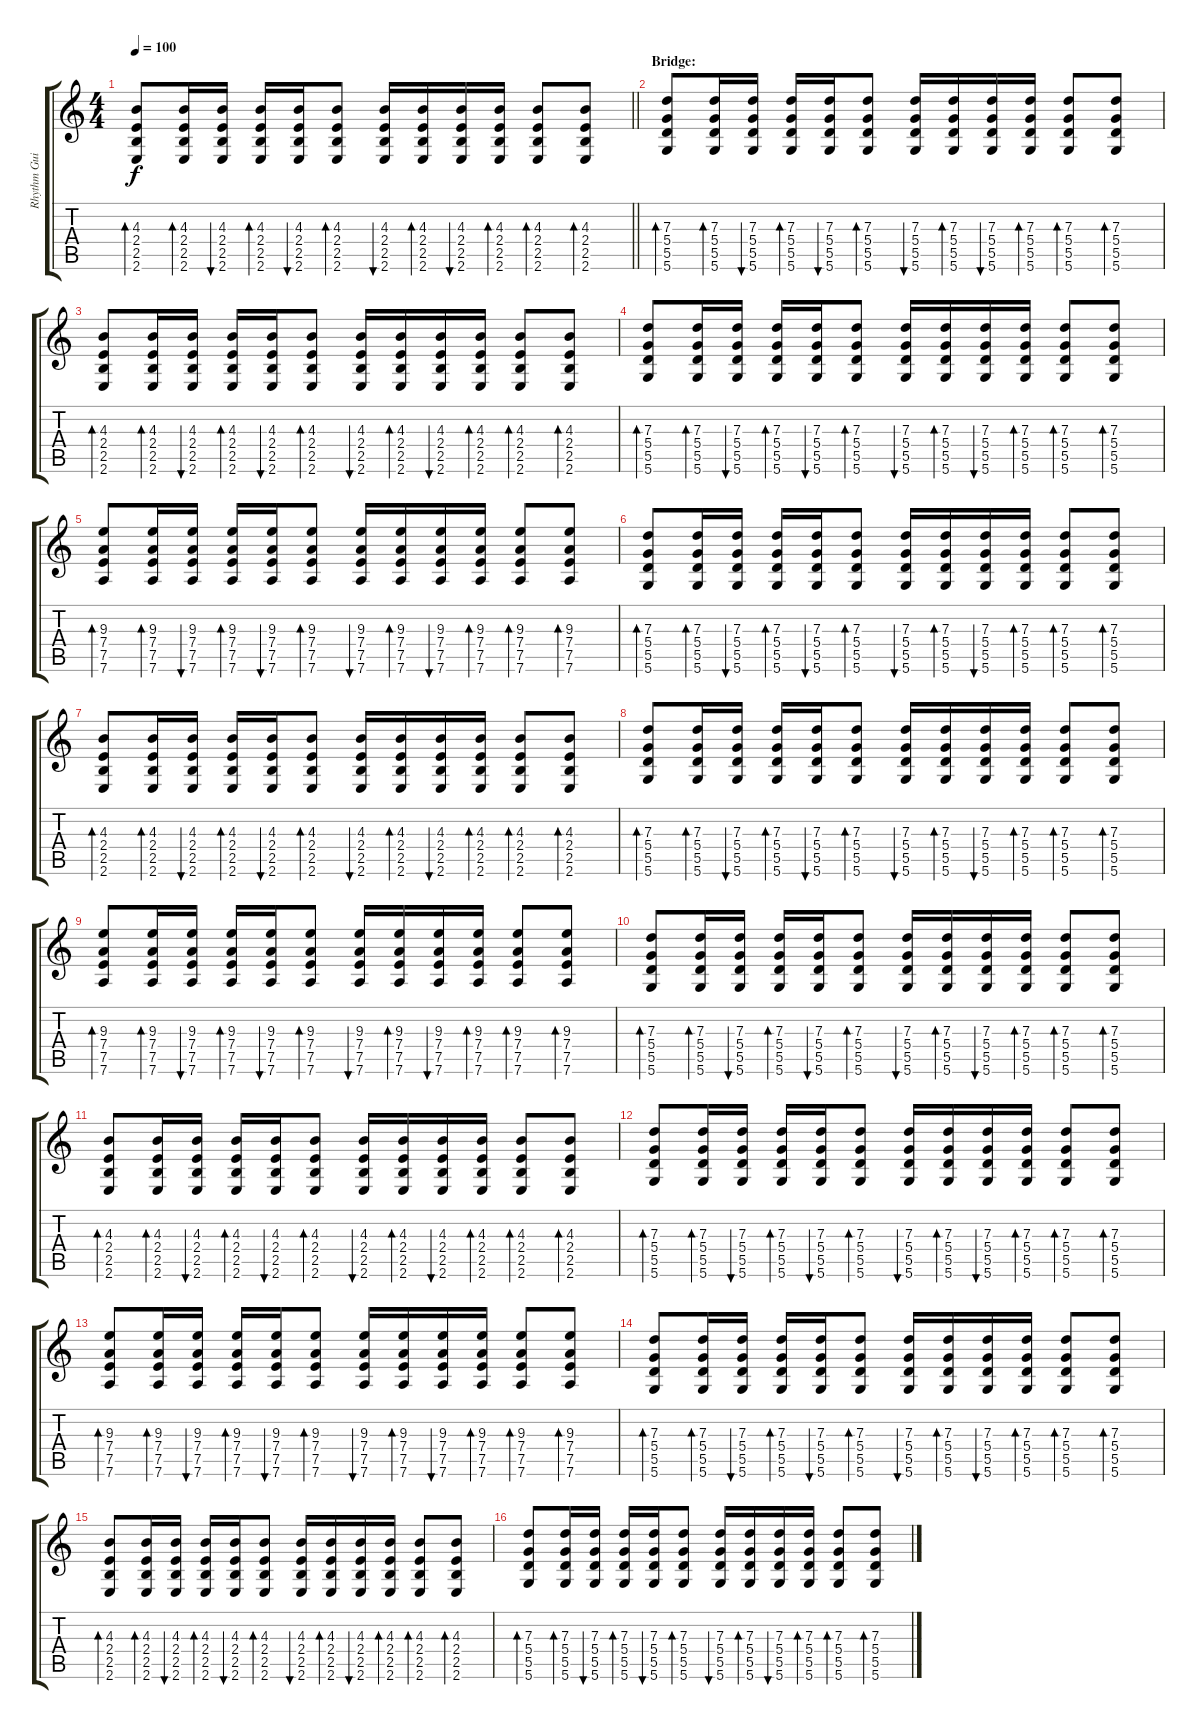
\track ("Rhythm Guitar 2" "Rhythm Gui") {instrument acousticguitarsteel}
\staff {score tabs}
\tuning (E4 B3 G3 D3 A2 D2) {hide}
\ts (4 4)
\tempo 100
\clef g2
\barLineRight lightlight
\ks c
(4.3 2.4 2.5 2.6).8{bd 60 dy f} (4.3 2.4 2.5 2.6).16{bd 60} (4.3 2.4 2.5 2.6).16{bu 60} (4.3 2.4 2.5 2.6).16{bd 60} (4.3 2.4 2.5 2.6).16{bu 60} (4.3 2.4 2.5 2.6).8{bd 60} (4.3 2.4 2.5 2.6).16{bu 60} (4.3 2.4 2.5 2.6).16{bd 60} (4.3 2.4 2.5 2.6).16{bu 60} (4.3 2.4 2.5 2.6).16{bd 60} (4.3 2.4 2.5 2.6).8{bd 60} (4.3 2.4 2.5 2.6).8{bd 60} |
\section ("" "Bridge:")
(7.3 5.4 5.5 5.6).8{bd 60} (7.3 5.4 5.5 5.6).16{bd 60} (7.3 5.4 5.5 5.6).16{bu 60} (7.3 5.4 5.5 5.6).16{bd 60} (7.3 5.4 5.5 5.6).16{bu 60} (7.3 5.4 5.5 5.6).8{bd 60} (7.3 5.4 5.5 5.6).16{bu 60} (7.3 5.4 5.5 5.6).16{bd 60} (7.3 5.4 5.5 5.6).16{bu 60} (7.3 5.4 5.5 5.6).16{bd 60} (7.3 5.4 5.5 5.6).8{bd 60} (7.3 5.4 5.5 5.6).8{bd 60} |
(4.3 2.4 2.5 2.6).8{bd 60} (4.3 2.4 2.5 2.6).16{bd 60} (4.3 2.4 2.5 2.6).16{bu 60} (4.3 2.4 2.5 2.6).16{bd 60} (4.3 2.4 2.5 2.6).16{bu 60} (4.3 2.4 2.5 2.6).8{bd 60} (4.3 2.4 2.5 2.6).16{bu 60} (4.3 2.4 2.5 2.6).16{bd 60} (4.3 2.4 2.5 2.6).16{bu 60} (4.3 2.4 2.5 2.6).16{bd 60} (4.3 2.4 2.5 2.6).8{bd 60} (4.3 2.4 2.5 2.6).8{bd 60} |
(7.3 5.4 5.5 5.6).8{bd 60} (7.3 5.4 5.5 5.6).16{bd 60} (7.3 5.4 5.5 5.6).16{bu 60} (7.3 5.4 5.5 5.6).16{bd 60} (7.3 5.4 5.5 5.6).16{bu 60} (7.3 5.4 5.5 5.6).8{bd 60} (7.3 5.4 5.5 5.6).16{bu 60} (7.3 5.4 5.5 5.6).16{bd 60} (7.3 5.4 5.5 5.6).16{bu 60} (7.3 5.4 5.5 5.6).16{bd 60} (7.3 5.4 5.5 5.6).8{bd 60} (7.3 5.4 5.5 5.6).8{bd 60} |
(9.3 7.4 7.5 7.6).8{bd 60} (9.3 7.4 7.5 7.6).16{bd 60} (9.3 7.4 7.5 7.6).16{bu 60} (9.3 7.4 7.5 7.6).16{bd 60} (9.3 7.4 7.5 7.6).16{bu 60} (9.3 7.4 7.5 7.6).8{bd 60} (9.3 7.4 7.5 7.6).16{bu 60} (9.3 7.4 7.5 7.6).16{bd 60} (9.3 7.4 7.5 7.6).16{bu 60} (9.3 7.4 7.5 7.6).16{bd 60} (9.3 7.4 7.5 7.6).8{bd 60} (9.3 7.4 7.5 7.6).8{bd 60} |
(7.3 5.4 5.5 5.6).8{bd 60} (7.3 5.4 5.5 5.6).16{bd 60} (7.3 5.4 5.5 5.6).16{bu 60} (7.3 5.4 5.5 5.6).16{bd 60} (7.3 5.4 5.5 5.6).16{bu 60} (7.3 5.4 5.5 5.6).8{bd 60} (7.3 5.4 5.5 5.6).16{bu 60} (7.3 5.4 5.5 5.6).16{bd 60} (7.3 5.4 5.5 5.6).16{bu 60} (7.3 5.4 5.5 5.6).16{bd 60} (7.3 5.4 5.5 5.6).8{bd 60} (7.3 5.4 5.5 5.6).8{bd 60} |
(4.3 2.4 2.5 2.6).8{bd 60} (4.3 2.4 2.5 2.6).16{bd 60} (4.3 2.4 2.5 2.6).16{bu 60} (4.3 2.4 2.5 2.6).16{bd 60} (4.3 2.4 2.5 2.6).16{bu 60} (4.3 2.4 2.5 2.6).8{bd 60} (4.3 2.4 2.5 2.6).16{bu 60} (4.3 2.4 2.5 2.6).16{bd 60} (4.3 2.4 2.5 2.6).16{bu 60} (4.3 2.4 2.5 2.6).16{bd 60} (4.3 2.4 2.5 2.6).8{bd 60} (4.3 2.4 2.5 2.6).8{bd 60} |
(7.3 5.4 5.5 5.6).8{bd 60} (7.3 5.4 5.5 5.6).16{bd 60} (7.3 5.4 5.5 5.6).16{bu 60} (7.3 5.4 5.5 5.6).16{bd 60} (7.3 5.4 5.5 5.6).16{bu 60} (7.3 5.4 5.5 5.6).8{bd 60} (7.3 5.4 5.5 5.6).16{bu 60} (7.3 5.4 5.5 5.6).16{bd 60} (7.3 5.4 5.5 5.6).16{bu 60} (7.3 5.4 5.5 5.6).16{bd 60} (7.3 5.4 5.5 5.6).8{bd 60} (7.3 5.4 5.5 5.6).8{bd 60} |
(9.3 7.4 7.5 7.6).8{bd 60} (9.3 7.4 7.5 7.6).16{bd 60} (9.3 7.4 7.5 7.6).16{bu 60} (9.3 7.4 7.5 7.6).16{bd 60} (9.3 7.4 7.5 7.6).16{bu 60} (9.3 7.4 7.5 7.6).8{bd 60} (9.3 7.4 7.5 7.6).16{bu 60} (9.3 7.4 7.5 7.6).16{bd 60} (9.3 7.4 7.5 7.6).16{bu 60} (9.3 7.4 7.5 7.6).16{bd 60} (9.3 7.4 7.5 7.6).8{bd 60} (9.3 7.4 7.5 7.6).8{bd 60} |
(7.3 5.4 5.5 5.6).8{bd 60 volume 16} (7.3 5.4 5.5 5.6).16{bd 60} (7.3 5.4 5.5 5.6).16{bu 60} (7.3 5.4 5.5 5.6).16{bd 60} (7.3 5.4 5.5 5.6).16{bu 60} (7.3 5.4 5.5 5.6).8{bd 60} (7.3 5.4 5.5 5.6).16{bu 60} (7.3 5.4 5.5 5.6).16{bd 60} (7.3 5.4 5.5 5.6).16{bu 60} (7.3 5.4 5.5 5.6).16{bd 60} (7.3 5.4 5.5 5.6).8{bd 60} (7.3 5.4 5.5 5.6).8{bd 60} |
(4.3 2.4 2.5 2.6).8{bd 60} (4.3 2.4 2.5 2.6).16{bd 60} (4.3 2.4 2.5 2.6).16{bu 60} (4.3 2.4 2.5 2.6).16{bd 60} (4.3 2.4 2.5 2.6).16{bu 60} (4.3 2.4 2.5 2.6).8{bd 60} (4.3 2.4 2.5 2.6).16{bu 60} (4.3 2.4 2.5 2.6).16{bd 60} (4.3 2.4 2.5 2.6).16{bu 60} (4.3 2.4 2.5 2.6).16{bd 60} (4.3 2.4 2.5 2.6).8{bd 60} (4.3 2.4 2.5 2.6).8{bd 60} |
(7.3 5.4 5.5 5.6).8{bd 60} (7.3 5.4 5.5 5.6).16{bd 60} (7.3 5.4 5.5 5.6).16{bu 60} (7.3 5.4 5.5 5.6).16{bd 60} (7.3 5.4 5.5 5.6).16{bu 60} (7.3 5.4 5.5 5.6).8{bd 60} (7.3 5.4 5.5 5.6).16{bu 60} (7.3 5.4 5.5 5.6).16{bd 60} (7.3 5.4 5.5 5.6).16{bu 60} (7.3 5.4 5.5 5.6).16{bd 60} (7.3 5.4 5.5 5.6).8{bd 60} (7.3 5.4 5.5 5.6).8{bd 60} |
(9.3 7.4 7.5 7.6).8{bd 60} (9.3 7.4 7.5 7.6).16{bd 60} (9.3 7.4 7.5 7.6).16{bu 60} (9.3 7.4 7.5 7.6).16{bd 60} (9.3 7.4 7.5 7.6).16{bu 60} (9.3 7.4 7.5 7.6).8{bd 60} (9.3 7.4 7.5 7.6).16{bu 60} (9.3 7.4 7.5 7.6).16{bd 60} (9.3 7.4 7.5 7.6).16{bu 60} (9.3 7.4 7.5 7.6).16{bd 60} (9.3 7.4 7.5 7.6).8{bd 60} (9.3 7.4 7.5 7.6).8{bd 60} |
(7.3 5.4 5.5 5.6).8{bd 60} (7.3 5.4 5.5 5.6).16{bd 60} (7.3 5.4 5.5 5.6).16{bu 60} (7.3 5.4 5.5 5.6).16{bd 60} (7.3 5.4 5.5 5.6).16{bu 60} (7.3 5.4 5.5 5.6).8{bd 60} (7.3 5.4 5.5 5.6).16{bu 60} (7.3 5.4 5.5 5.6).16{bd 60} (7.3 5.4 5.5 5.6).16{bu 60} (7.3 5.4 5.5 5.6).16{bd 60} (7.3 5.4 5.5 5.6).8{bd 60} (7.3 5.4 5.5 5.6).8{bd 60} |
(4.3 2.4 2.5 2.6).8{bd 60} (4.3 2.4 2.5 2.6).16{bd 60} (4.3 2.4 2.5 2.6).16{bu 60} (4.3 2.4 2.5 2.6).16{bd 60} (4.3 2.4 2.5 2.6).16{bu 60} (4.3 2.4 2.5 2.6).8{bd 60} (4.3 2.4 2.5 2.6).16{bu 60} (4.3 2.4 2.5 2.6).16{bd 60} (4.3 2.4 2.5 2.6).16{bu 60} (4.3 2.4 2.5 2.6).16{bd 60} (4.3 2.4 2.5 2.6).8{bd 60} (4.3 2.4 2.5 2.6).8{bd 60} |
(7.3 5.4 5.5 5.6).8{bd 60} (7.3 5.4 5.5 5.6).16{bd 60} (7.3 5.4 5.5 5.6).16{bu 60} (7.3 5.4 5.5 5.6).16{bd 60} (7.3 5.4 5.5 5.6).16{bu 60} (7.3 5.4 5.5 5.6).8{bd 60} (7.3 5.4 5.5 5.6).16{bu 60} (7.3 5.4 5.5 5.6).16{bd 60} (7.3 5.4 5.5 5.6).16{bu 60} (7.3 5.4 5.5 5.6).16{bd 60} (7.3 5.4 5.5 5.6).8{bd 60} (7.3 5.4 5.5 5.6).8{bd 60}
